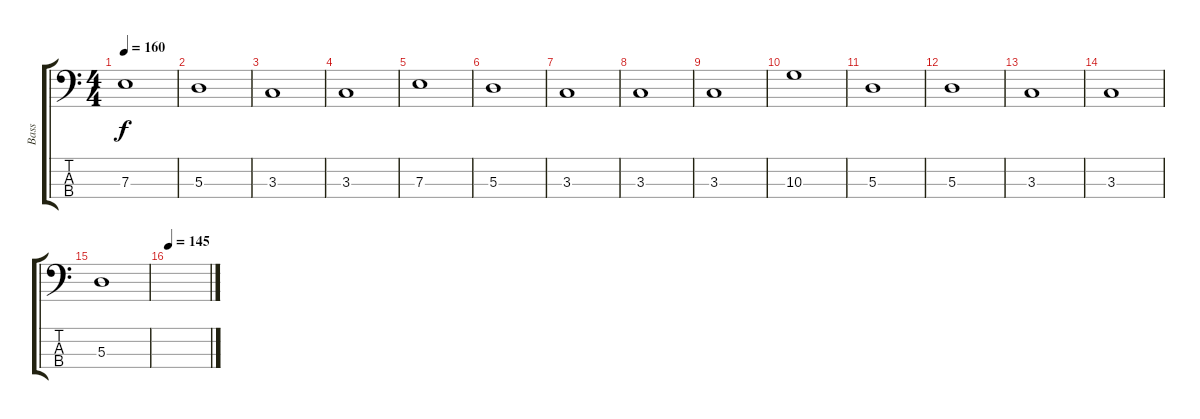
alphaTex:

\track ("Bass" "Bass") {instrument acousticguitarnylon}
\staff {score tabs}
\tuning (G2 D2 A1 E1) {hide}
\ts (4 4)
\tempo 160
\clef f4
\ks c
7.3.1{dy f instrument acousticguitarnylon} |
5.3.1 |
3.3.1 |
3.3.1 |
7.3.1 |
5.3.1 |
3.3.1 |
3.3.1 |
3.3.1 |
10.3.1 |
5.3.1 |
5.3.1 |
3.3.1 |
3.3.1 |
5.3.1 |
\tempo 145
